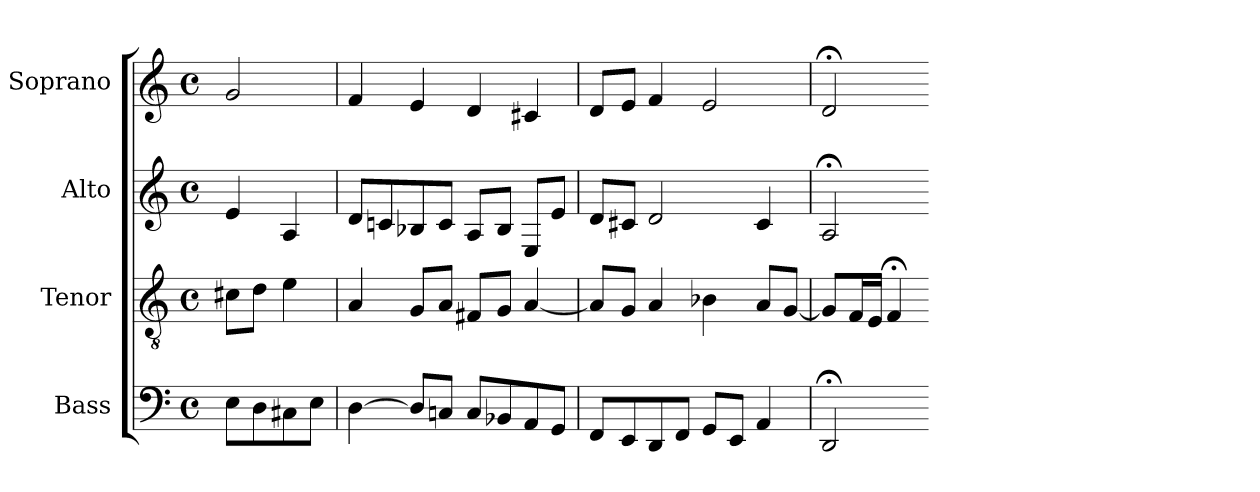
**kern	**kern	**kern	**kern
*part4	*part3	*part2	*part1
*staff4	*staff3	*staff2	*staff1
*I"Bass	*I"Tenor	*I"Alto	*I"Soprano
*I'B	*I'T	*I'A	*I'S
*clefF4	*clefGv2	*clefG2	*clefG2
*k[]	*k[]	*k[]	*k[]
*D:dor	*D:dor	*D:dor	*D:dor
*M4/4	*M4/4	*M4/4	*M4/4
*met(c)	*met(c)	*met(c)	*met(c)
*MM100	*MM100	*MM100	*MM100
=	=	=	=
8EL	8c#XL	4e	2g
8D	8dJ	.	.
8C#X	4e	4A	.
8EJ	.	.	.
=24	=24	=24	=24
[4D	4A	8dL	4f
.	.	8cn	.
8DL]	8GL	8B-X	4e
8CnJ	8AJ	8cJ	.
8CL	8F#XL	8AL	4d
8BB-X	8GJ	8B-J	.
8AA	[4A	8EL	4c#X
8GGJ	.	8eJ	.
=25	=25	=25	=25
8FFL	8AL]	8dL	8dL
8EE	8GJ	8c#XJ	8eJ
8DD	4A	2d	4f
8FFJ	.	.	.
8GGL	4B-X	.	2e
8EEJ	.	.	.
4AA	8AL	4c#	.
.	[8GJ	.	.
=26	=26	=26	=26
2DD;<	8GL]	2A;<	2d;<
.	16FL	.	.
.	16EJJ	.	.
.	4F;<	.	.
=-	=-	=-	=-
*-	*-	*-	*-
